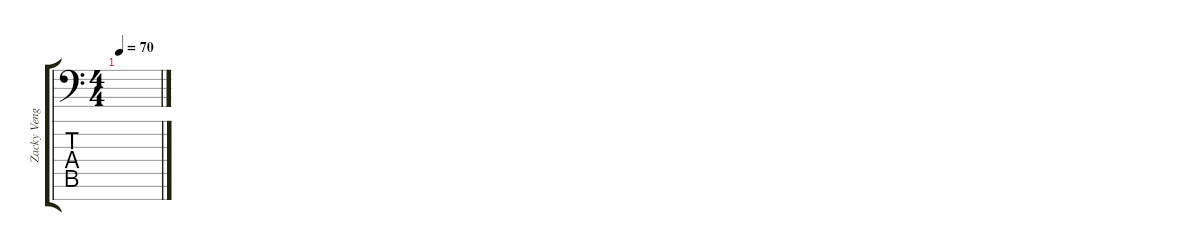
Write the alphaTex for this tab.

\track ("Zacky Vengance -- Rhythm Guita" "Zacky Veng") {instrument overdrivenguitar}
\staff {score tabs}
\tuning (E4 B3 G3 D3 A2 D2 C-1) {hide}
\ts (4 4)
\tempo 70
\clef f4
\ks c
